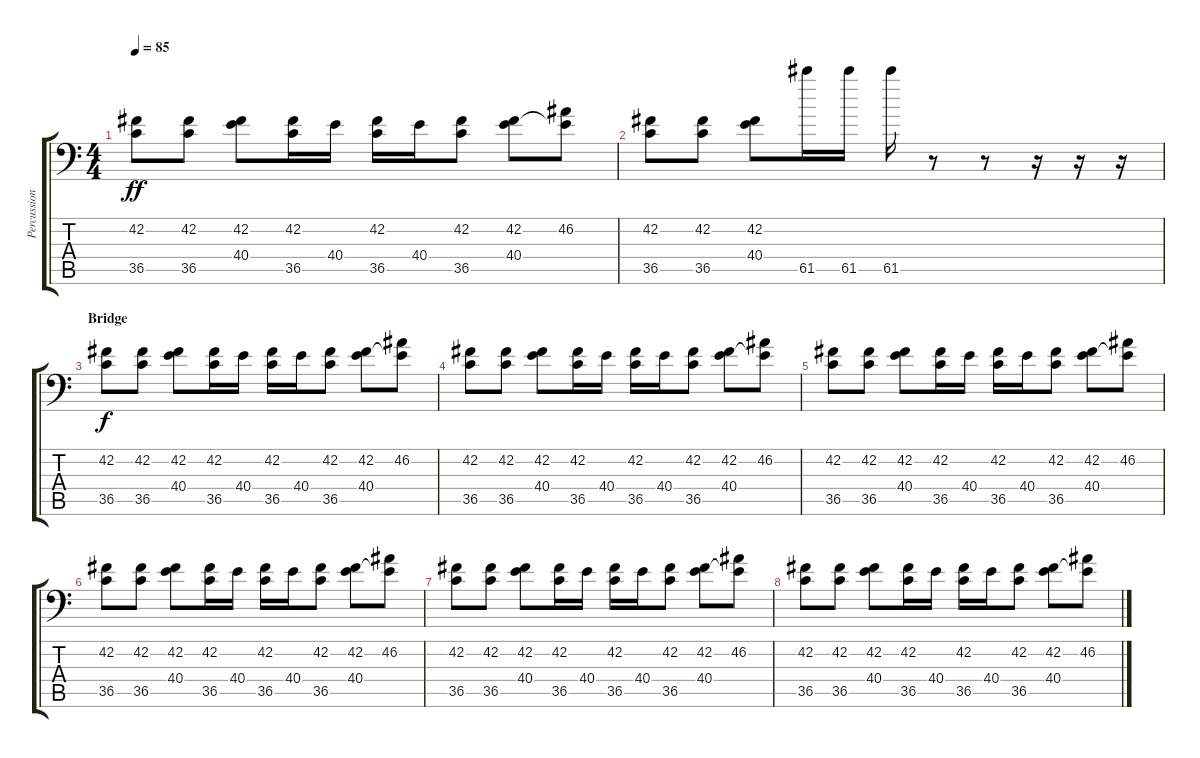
\track ("Percussion" "Percussion") {instrument acousticgrandpiano}
\staff {score tabs}
\tuning (C-1 C-1 C-1 C-1 C-1 C-1) {hide}
\ts (4 4)
\tempo 85
\clef f4
\ks c
(42.2 36.5).8{dy ff} (42.2 36.5).8 (42.2 40.4).8 (42.2 36.5).16 40.4.16 (42.2 36.5).16 40.4.16 (42.2 36.5).8 (42.2 40.4).8 (46.2 40.4{t}).8 |
(42.2 36.5).8 (42.2 36.5).8 (42.2 40.4).8 61.5.16 61.5.16 61.5.16 r.8 r.8 r.16 r.16 r.16 |
\section ("" "Bridge")
(42.2 36.5).8{dy f} (42.2 36.5).8 (42.2 40.4).8 (42.2 36.5).16 40.4.16 (42.2 36.5).16 40.4.16 (42.2 36.5).8 (42.2 40.4).8 (46.2 40.4{t}).8 |
(42.2 36.5).8 (42.2 36.5).8 (42.2 40.4).8 (42.2 36.5).16 40.4.16 (42.2 36.5).16 40.4.16 (42.2 36.5).8 (42.2 40.4).8 (46.2 40.4{t}).8 |
(42.2 36.5).8 (42.2 36.5).8 (42.2 40.4).8 (42.2 36.5).16 40.4.16 (42.2 36.5).16 40.4.16 (42.2 36.5).8 (42.2 40.4).8 (46.2 40.4{t}).8 |
(42.2 36.5).8 (42.2 36.5).8 (42.2 40.4).8 (42.2 36.5).16 40.4.16 (42.2 36.5).16 40.4.16 (42.2 36.5).8 (42.2 40.4).8 (46.2 40.4{t}).8 |
(42.2 36.5).8 (42.2 36.5).8 (42.2 40.4).8 (42.2 36.5).16 40.4.16 (42.2 36.5).16 40.4.16 (42.2 36.5).8 (42.2 40.4).8 (46.2 40.4{t}).8 |
(42.2 36.5).8 (42.2 36.5).8 (42.2 40.4).8 (42.2 36.5).16 40.4.16 (42.2 36.5).16 40.4.16 (42.2 36.5).8 (42.2 40.4).8 (46.2 40.4{t}).8
